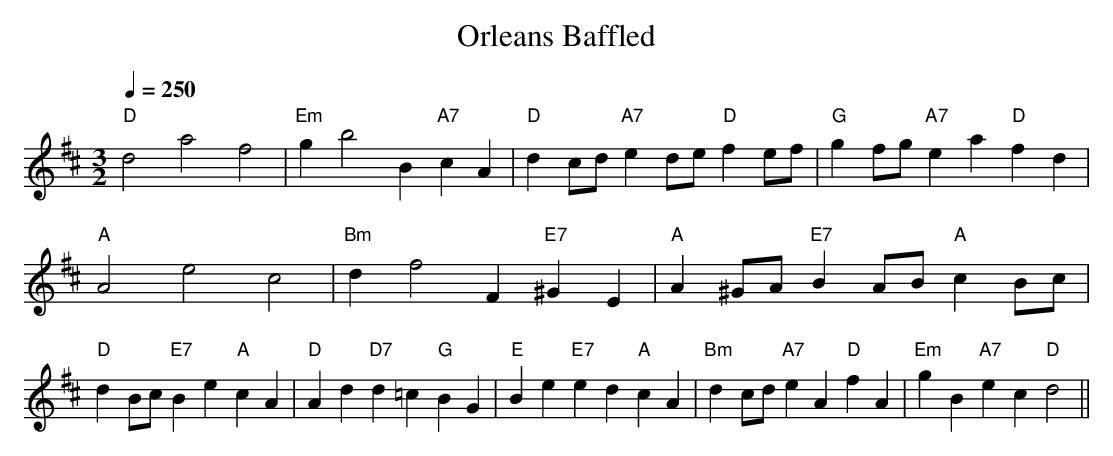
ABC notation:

X:1
T:Orleans Baffled
M:3/2
L:1/4
Q:250
K:D
"D"d2 a2 f2 | "Em"gb2 B "A7"cA | \
"D"dc/2d/2 "A7"ed/2e/2 "D"fe/2f/2 | "G"gf/2g/2 "A7"ea "D"fd | \
"A"A2 e2 c2 | "Bm"df2 F "E7"^GE | \
"A"A^G/2A/2 "E7"BA/2B/2 "A"cB/2c/2 | "D"dB/2c/2 "E7"Be "A"cA | \
"D"Ad "D7"d=c "G"BG | "E"Be "E7"ed "A"cA | \
"Bm"dc/2d/2 "A7"eA "D"fA | "Em"gB "A7"ec "D"d2 ||
